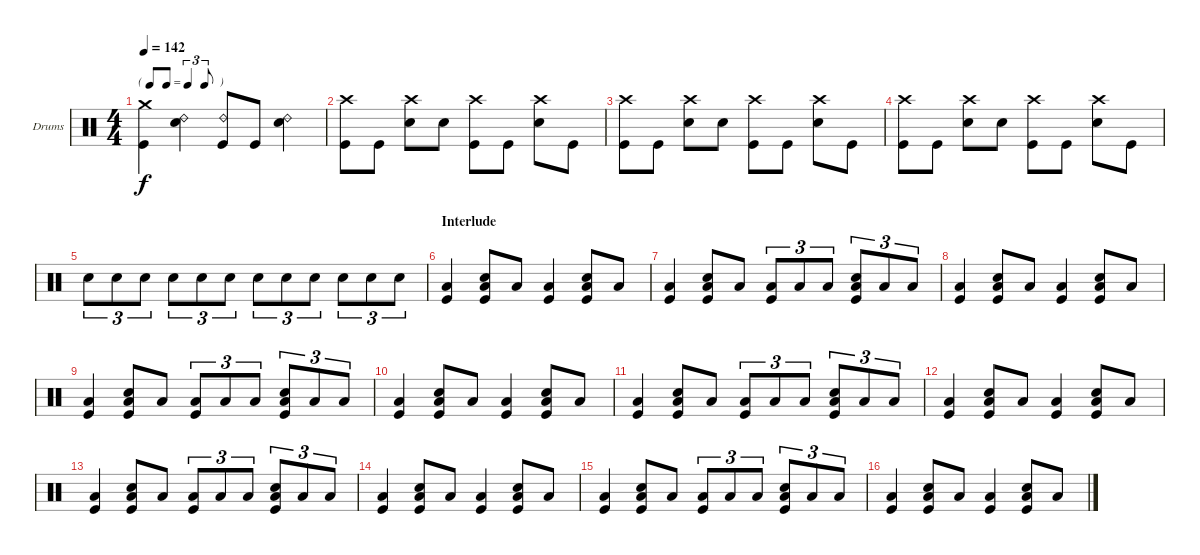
\defaultSystemsLayout 4
\bracketExtendMode groupsimilarinstruments
\firstSystemTrackNameOrientation horizontal
\otherSystemsTrackNameOrientation horizontal
\track ("Drums (Tre Cool)" "Drums") {instrument percussion}
\staff {score}
\articulation defaults
\ts (4 4)
\tf triplet8th
\tempo 142
\clef neutral
\scale
0.333333
\ks c
("Kick (hit)" "Crash medium (hit)").4{dy f} ("Ride (bell) 2" "Snare (hit) 2").4 ("Kick (hit)" "Ride (bell) 2").8 "Kick (hit)".8 ("Ride (bell) 2" "Snare (hit) 2").4 |
\scale
0.333333 ("Kick (hit)" "Crash high (hit)").8 "Kick (hit)".8 ("Snare (hit) 2" "Crash high (hit)").8 "Snare (hit) 2".8 ("Kick (hit)" "Crash high (hit)").8 "Kick (hit)".8 ("Snare (hit) 2" "Crash high (hit)").8 "Kick (hit)".8 |
\scale
0.333333 ("Kick (hit)" "Crash high (hit)").8 "Kick (hit)".8 ("Snare (hit) 2" "Crash high (hit)").8 "Snare (hit) 2".8 ("Kick (hit)" "Crash high (hit)").8 "Kick (hit)".8 ("Snare (hit) 2" "Crash high (hit)").8 "Kick (hit)".8 |
\scale
0.333333 ("Kick (hit)" "Crash high (hit)").8 "Kick (hit)".8 ("Snare (hit) 2" "Crash high (hit)").8 "Snare (hit) 2".8 ("Kick (hit)" "Crash high (hit)").8 "Kick (hit)".8 ("Snare (hit) 2" "Crash high (hit)").8 "Kick (hit)".8 |
\scale
0.333333 "Snare (hit) 2".8{tu (3 2)} "Snare (hit) 2".8{tu (3 2)} "Snare (hit) 2".8{tu (3 2)} "Snare (hit) 2".8{tu (3 2)} "Snare (hit) 2".8{tu (3 2)} "Snare (hit) 2".8{tu (3 2)} "Snare (hit) 2".8{tu (3 2)} "Snare (hit) 2".8{tu (3 2)} "Snare (hit) 2".8{tu (3 2)} "Snare (hit) 2".8{tu (3 2)} "Snare (hit) 2".8{tu (3 2)} "Snare (hit) 2".8{tu (3 2)} |
\section ("" "Interlude")
\scale
0.333333 ("Kick (hit)" "Low Tom (hit)").4 ("Kick (hit)" "Low Tom (hit)" "Snare (hit) 2").8 "Low Tom (hit)".8 ("Kick (hit)" "Low Tom (hit)").4 ("Kick (hit)" "Low Tom (hit)" "Snare (hit) 2").8 "Low Tom (hit)".8 |
\scale
0.333333 ("Kick (hit)" "Low Tom (hit)").4 ("Kick (hit)" "Low Tom (hit)" "Snare (hit) 2").8 "Low Tom (hit)".8 ("Kick (hit)" "Low Tom (hit)").8{tu (3 2)} "Low Tom (hit)".8{tu (3 2)} "Low Tom (hit)".8{tu (3 2)} ("Kick (hit)" "Low Tom (hit)" "Snare (hit) 2").8{tu (3 2)} "Low Tom (hit)".8{tu (3 2)} "Low Tom (hit)".8{tu (3 2)} |
\scale
0.333333 ("Kick (hit)" "Low Tom (hit)").4 ("Kick (hit)" "Low Tom (hit)" "Snare (hit) 2").8 "Low Tom (hit)".8 ("Kick (hit)" "Low Tom (hit)").4 ("Kick (hit)" "Low Tom (hit)" "Snare (hit) 2").8 "Low Tom (hit)".8 |
\scale
0.333333 ("Kick (hit)" "Low Tom (hit)").4 ("Kick (hit)" "Low Tom (hit)" "Snare (hit) 2").8 "Low Tom (hit)".8 ("Kick (hit)" "Low Tom (hit)").8{tu (3 2)} "Low Tom (hit)".8{tu (3 2)} "Low Tom (hit)".8{tu (3 2)} ("Kick (hit)" "Low Tom (hit)" "Snare (hit) 2").8{tu (3 2)} "Low Tom (hit)".8{tu (3 2)} "Low Tom (hit)".8{tu (3 2)} |
\scale
0.333333 ("Kick (hit)" "Low Tom (hit)").4 ("Kick (hit)" "Low Tom (hit)" "Snare (hit) 2").8 "Low Tom (hit)".8 ("Kick (hit)" "Low Tom (hit)").4 ("Kick (hit)" "Low Tom (hit)" "Snare (hit) 2").8 "Low Tom (hit)".8 |
\scale
0.333333 ("Kick (hit)" "Low Tom (hit)").4 ("Kick (hit)" "Low Tom (hit)" "Snare (hit) 2").8 "Low Tom (hit)".8 ("Kick (hit)" "Low Tom (hit)").8{tu (3 2)} "Low Tom (hit)".8{tu (3 2)} "Low Tom (hit)".8{tu (3 2)} ("Kick (hit)" "Low Tom (hit)" "Snare (hit) 2").8{tu (3 2)} "Low Tom (hit)".8{tu (3 2)} "Low Tom (hit)".8{tu (3 2)} |
\scale
0.333333 ("Kick (hit)" "Low Tom (hit)").4 ("Kick (hit)" "Low Tom (hit)" "Snare (hit) 2").8 "Low Tom (hit)".8 ("Kick (hit)" "Low Tom (hit)").4 ("Kick (hit)" "Low Tom (hit)" "Snare (hit) 2").8 "Low Tom (hit)".8 |
\scale
0.333333 ("Kick (hit)" "Low Tom (hit)").4 ("Kick (hit)" "Low Tom (hit)" "Snare (hit) 2").8 "Low Tom (hit)".8 ("Kick (hit)" "Low Tom (hit)").8{tu (3 2)} "Low Tom (hit)".8{tu (3 2)} "Low Tom (hit)".8{tu (3 2)} ("Kick (hit)" "Low Tom (hit)" "Snare (hit) 2").8{tu (3 2)} "Low Tom (hit)".8{tu (3 2)} "Low Tom (hit)".8{tu (3 2)} |
\scale
0.333333 ("Kick (hit)" "Low Tom (hit)").4 ("Kick (hit)" "Low Tom (hit)" "Snare (hit) 2").8 "Low Tom (hit)".8 ("Kick (hit)" "Low Tom (hit)").4 ("Kick (hit)" "Low Tom (hit)" "Snare (hit) 2").8 "Low Tom (hit)".8 |
\scale
0.333333 ("Kick (hit)" "Low Tom (hit)").4 ("Kick (hit)" "Low Tom (hit)" "Snare (hit) 2").8 "Low Tom (hit)".8 ("Kick (hit)" "Low Tom (hit)").8{tu (3 2)} "Low Tom (hit)".8{tu (3 2)} "Low Tom (hit)".8{tu (3 2)} ("Kick (hit)" "Low Tom (hit)" "Snare (hit) 2").8{tu (3 2)} "Low Tom (hit)".8{tu (3 2)} "Low Tom (hit)".8{tu (3 2)} |
\scale
0.333333 ("Kick (hit)" "Low Tom (hit)").4 ("Kick (hit)" "Low Tom (hit)" "Snare (hit) 2").8 "Low Tom (hit)".8 ("Kick (hit)" "Low Tom (hit)").4 ("Kick (hit)" "Low Tom (hit)" "Snare (hit) 2").8 "Low Tom (hit)".8
